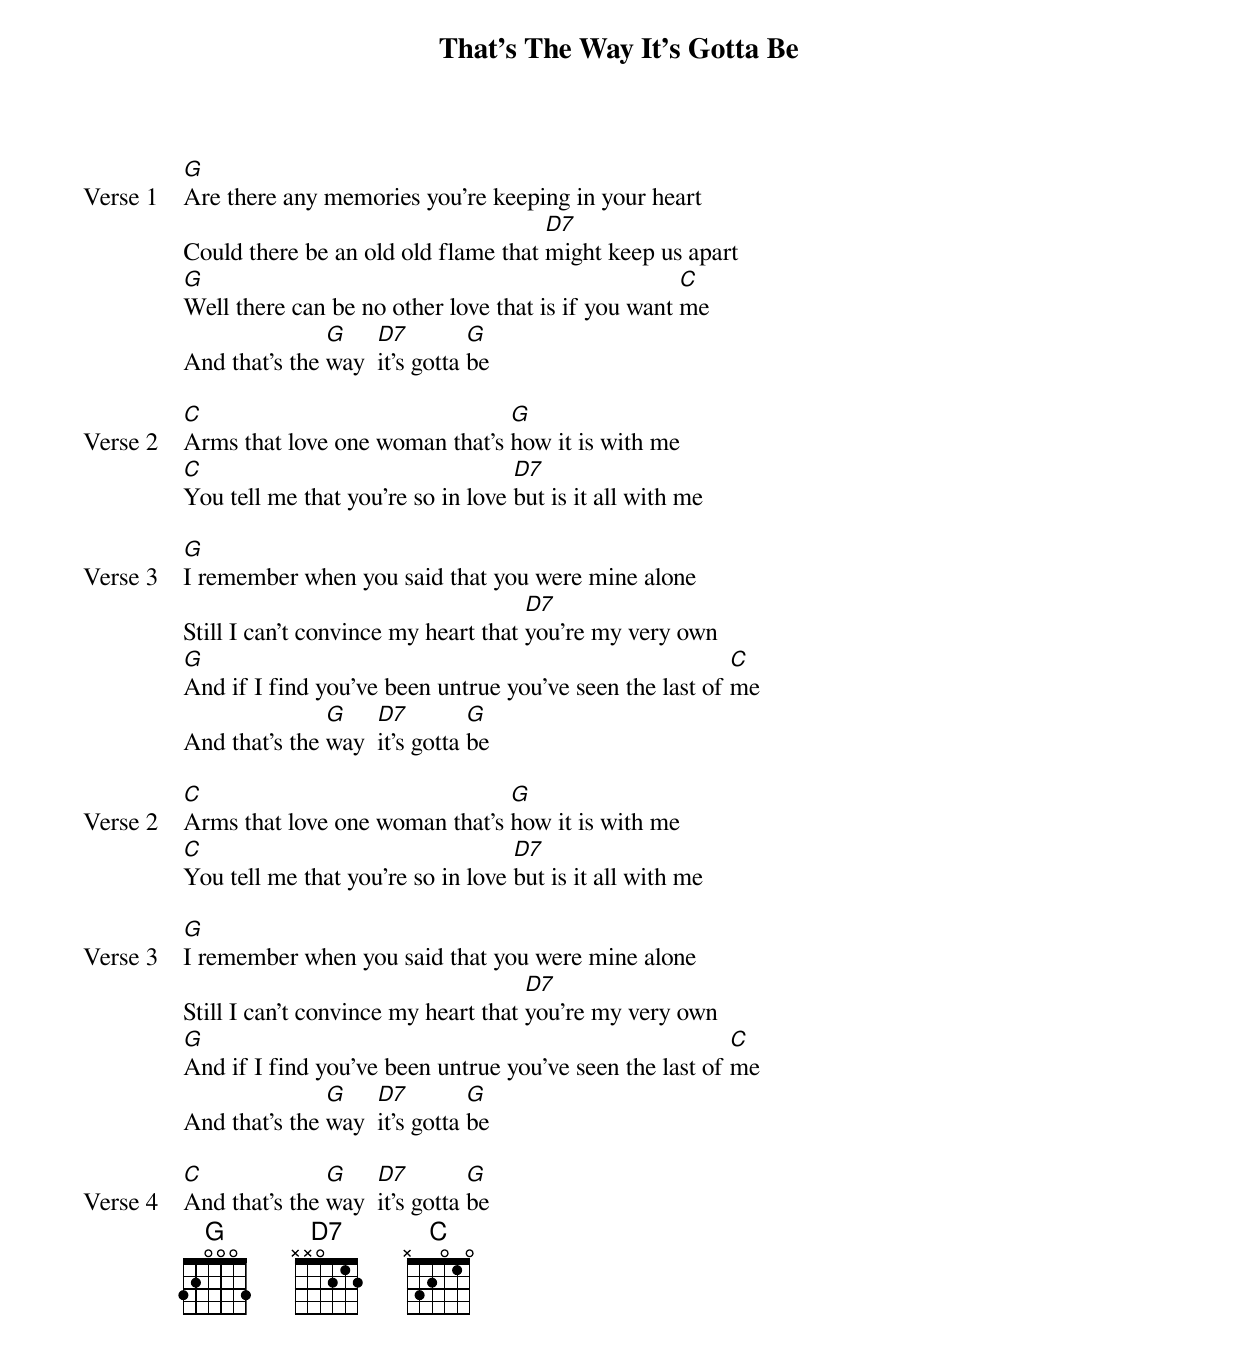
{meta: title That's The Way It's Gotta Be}
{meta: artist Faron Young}
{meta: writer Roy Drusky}

{start_of_verse: Verse 1}
[G]Are there any memories you're keeping in your heart
Could there be an old old flame that [D7]might keep us apart
[G]Well there can be no other love that is if you want [C]me
And that's the [G]way  [D7]it's gotta [G]be
{end_of_verse}

{start_of_verse: Verse 2}
[C]Arms that love one woman that's [G]how it is with me
[C]You tell me that you're so in love [D7]but is it all with me
{end_of_verse}

{start_of_verse: Verse 3}
[G]I remember when you said that you were mine alone
Still I can’t convince my heart that [D7]you're my very own
[G]And if I find you've been untrue you've seen the last of [C]me
And that's the [G]way  [D7]it's gotta [G]be
{end_of_verse}

{start_of_verse: Verse 2}
[C]Arms that love one woman that's [G]how it is with me
[C]You tell me that you're so in love [D7]but is it all with me
{end_of_verse}

{start_of_verse: Verse 3}
[G]I remember when you said that you were mine alone
Still I can’t convince my heart that [D7]you're my very own
[G]And if I find you've been untrue you've seen the last of [C]me
And that's the [G]way  [D7]it's gotta [G]be
{end_of_verse}

{start_of_verse: Verse 4}
[C]And that's the [G]way  [D7]it's gotta [G]be
{end_of_verse}
